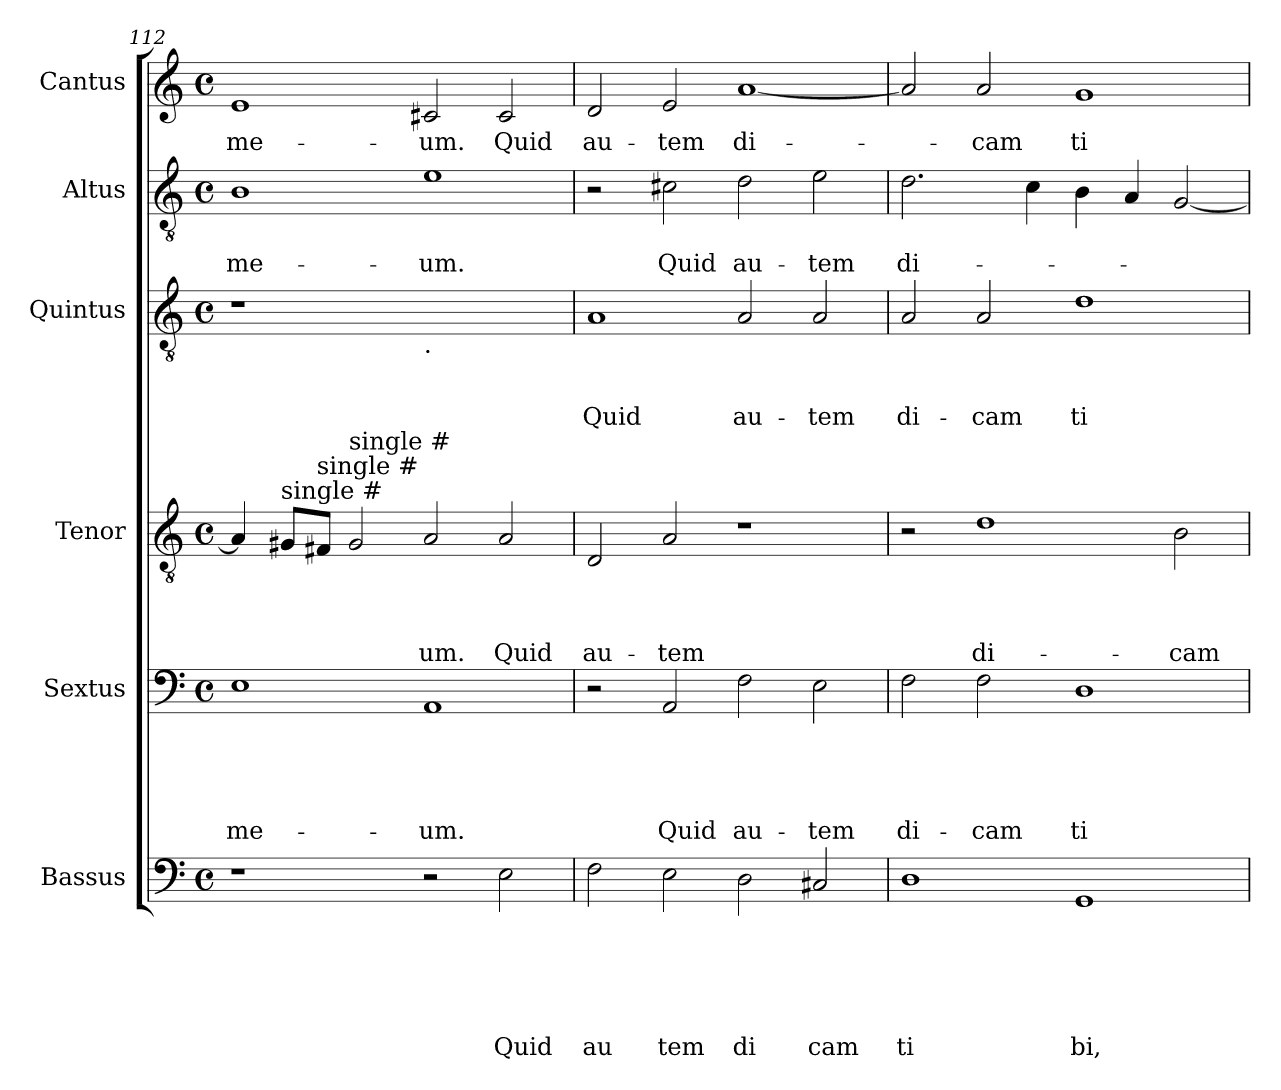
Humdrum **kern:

**kern	**text	**text	**text	**text	**text	**text	**kern	**text	**text	**text	**text	**text	**kern	**text	**text	**text	**text	**kern	**text	**text	**text	**kern	**text	**text	**kern	**text
*part6	*part6	*part6	*part6	*part6	*part6	*part6	*part5	*part5	*part5	*part5	*part5	*part5	*part4	*part4	*part4	*part4	*part4	*part3	*part3	*part3	*part3	*part2	*part2	*part2	*part1	*part1
*staff6	*staff6	*staff6	*staff6	*staff6	*staff6	*staff6	*staff5	*staff5	*staff5	*staff5	*staff5	*staff5	*staff4	*staff4	*staff4	*staff4	*staff4	*staff3	*staff3	*staff3	*staff3	*staff2	*staff2	*staff2	*staff1	*staff1
*I"Bassus	*	*	*	*	*	*	*I"Sextus	*	*	*	*	*	*I"Tenor	*	*	*	*	*I"Quintus	*	*	*	*I"Altus	*	*	*I"Cantus	*
*I'Bassus	*	*	*	*	*	*	*I'Sextus	*	*	*	*	*	*I'Tenor	*	*	*	*	*I'Quintus	*	*	*	*I'Altus	*	*	*I'Cantus	*
*clefF4	*	*	*	*	*	*	*clefF4	*	*	*	*	*	*clefGv2	*	*	*	*	*clefGv2	*	*	*	*clefGv2	*	*	*clefG2	*
*k[]	*	*	*	*	*	*	*k[]	*	*	*	*	*	*k[]	*	*	*	*	*k[]	*	*	*	*k[]	*	*	*k[]	*
*C:	*	*	*	*	*	*	*C:	*	*	*	*	*	*C:	*	*	*	*	*C:	*	*	*	*C:	*	*	*C:	*
*M4/4	*	*	*	*	*	*	*M4/4	*	*	*	*	*	*M4/4	*	*	*	*	*M4/4	*	*	*	*M4/4	*	*	*M4/4	*
*met(c)	*	*	*	*	*	*	*met(c)	*	*	*	*	*	*met(c)	*	*	*	*	*met(c)	*	*	*	*met(c)	*	*	*met(c)	*
=112	=112	=112	=112	=112	=112	=112	=112	=112	=112	=112	=112	=112	=112	=112	=112	=112	=112	=112	=112	=112	=112	=112	=112	=112	=112	=112
!	!	!	!	!	!	!	!	!	!	!	!	!LO:LY:b	!	!	!	!	!	!	!	!	!	!	!	!LO:LY:b	!	!LO:LY:b
1r	.	.	.	.	.	.	1E	.	.	.	.	me-	4A/]	.	.	.	.	1r	.	.	.	1B	.	me-	1e	me-
!	!	!	!	!	!	!	!	!	!	!	!	!	!LO:TX:a:t=single #	!	!	!	!	!	!	!	!	!	!	!	!	!
.	.	.	.	.	.	.	.	.	.	.	.	.	8G#/L	.	.	.	.	.	.	.	.	.	.	.	.	.
!	!	!	!	!	!	!	!	!	!	!	!	!	!LO:TX:a:t=single #	!	!	!	!	!	!	!	!	!	!	!	!	!
.	.	.	.	.	.	.	.	.	.	.	.	.	8F#/J	.	.	.	.	.	.	.	.	.	.	.	.	.
!	!	!	!	!	!	!	!	!	!	!	!	!	!LO:TX:a:t=single #	!	!	!	!	!	!	!	!	!	!	!	!	!
.	.	.	.	.	.	.	.	.	.	.	.	.	2G#/	.	.	.	.	.	.	.	.	.	.	.	.	.
!	!	!	!	!	!	!	!	!	!	!	!	!	!	!	!	!	!	!LO:TX:b:t=.	!	!	!	!	!	!	!	!
!	!	!	!	!	!	!	!	!	!	!	!	!LO:LY:b	!	!	!	!	!LO:LY:b	!	!	!	!	!	!	!LO:LY:b	!	!LO:LY:b
2r	.	.	.	.	.	.	1AA	.	.	.	.	-um.	2A/	.	.	.	-um.	1ryy	.	.	.	1e	.	-um.	2c#X/	-um.
!	!	!	!	!	!	!LO:LY:b	!	!	!	!	!	!	!	!	!	!	!LO:LY:b	!	!	!	!	!	!	!	!	!LO:LY:b
2E\	.	.	.	.	.	Quid	.	.	.	.	.	.	2A/	.	.	.	Quid	.	.	.	.	.	.	.	2c#/	Quid
=113!	=113!	=113!	=113!	=113!	=113!	=113!	=113!	=113!	=113!	=113!	=113!	=113!	=113!	=113!	=113!	=113!	=113!	=113!	=113!	=113!	=113!	=113!	=113!	=113!	=113!	=113!
!	!	!	!	!	!	!LO:LY:b	!	!	!	!	!	!	!	!	!	!	!LO:LY:b	!	!	!	!LO:LY:b	!	!	!	!	!LO:LY:b
2F\	.	.	.	.	.	au	2r	.	.	.	.	.	2D/	.	.	.	au-	1A	.	.	Quid	2r	.	.	2d/	au-
!	!	!	!	!	!	!LO:LY:b	!	!	!	!	!	!LO:LY:b	!	!	!	!	!LO:LY:b	!	!	!	!	!	!	!LO:LY:b	!	!LO:LY:b
2E\	.	.	.	.	.	tem	2AA/	.	.	.	.	Quid	2A/	.	.	.	-tem	.	.	.	.	2c#X\	.	Quid	2e/	-tem
!	!	!	!	!	!	!LO:LY:b	!	!	!	!	!	!LO:LY:b	!	!	!	!	!	!	!	!	!LO:LY:b	!	!	!LO:LY:b	!	!LO:LY:b
2D\	.	.	.	.	.	di	2F\	.	.	.	.	au-	1r	.	.	.	.	2A/	.	.	au-	2d\	.	au-	[<1a	di-
!	!	!	!	!	!	!LO:LY:b	!	!	!	!	!	!LO:LY:b	!	!	!	!	!	!	!	!	!LO:LY:b	!	!	!LO:LY:b	!	!
2C#X/	.	.	.	.	.	cam	2E\	.	.	.	.	-tem	.	.	.	.	.	2A/	.	.	-tem	2e\	.	-tem	.	.
=114!	=114!	=114!	=114!	=114!	=114!	=114!	=114!	=114!	=114!	=114!	=114!	=114!	=114!	=114!	=114!	=114!	=114!	=114!	=114!	=114!	=114!	=114!	=114!	=114!	=114!	=114!
!	!	!	!	!	!	!LO:LY:b	!	!	!	!	!	!LO:LY:b	!	!	!	!	!	!	!	!	!LO:LY:b	!	!	!LO:LY:b	!	!
1D	.	.	.	.	.	ti	2F\	.	.	.	.	di-	2r	.	.	.	.	2A/	.	.	di-	2.d\	.	di-	2a/]	.
!	!	!	!	!	!	!	!	!	!	!	!	!LO:LY:b	!	!	!	!	!LO:LY:b	!	!	!	!LO:LY:b	!	!	!	!	!LO:LY:b
.	.	.	.	.	.	.	2F\	.	.	.	.	-cam	1d	.	.	.	di-	2A/	.	.	-cam	.	.	.	2a/	-cam
.	.	.	.	.	.	.	.	.	.	.	.	.	.	.	.	.	.	.	.	.	.	4c\	.	.	.	.
!	!	!	!	!	!	!LO:LY:b	!	!	!	!	!	!LO:LY:b	!	!	!	!	!	!	!	!	!LO:LY:b	!	!	!	!	!LO:LY:b
1GG	.	.	.	.	.	bi,	1D	.	.	.	.	ti-	.	.	.	.	.	1d	.	.	ti-	4B\	.	.	1g	ti-
.	.	.	.	.	.	.	.	.	.	.	.	.	.	.	.	.	.	.	.	.	.	4A/	.	.	.	.
!	!	!	!	!	!	!	!	!	!	!	!	!	!	!	!	!	!LO:LY:b	!	!	!	!	!	!	!	!	!
.	.	.	.	.	.	.	.	.	.	.	.	.	2B\	.	.	.	-cam	.	.	.	.	[>2G/	.	.	.	.
=!	=!	=!	=!	=!	=!	=!	=!	=!	=!	=!	=!	=!	=!	=!	=!	=!	=!	=!	=!	=!	=!	=!	=!	=!	=!	=!
*-	*-	*-	*-	*-	*-	*-	*-	*-	*-	*-	*-	*-	*-	*-	*-	*-	*-	*-	*-	*-	*-	*-	*-	*-	*-	*-
